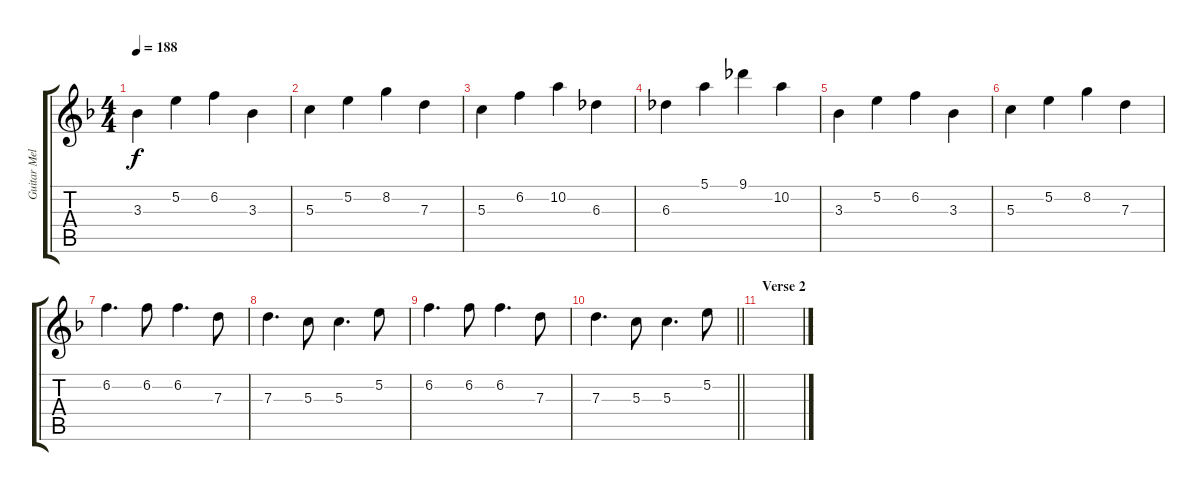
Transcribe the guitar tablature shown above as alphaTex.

\track ("Guitar Melodic" "Guitar Mel") {instrument distortionguitar}
\staff {score tabs}
\tuning (E4 B3 G3 D3 A2 E2) {hide}
\ts (4 4)
\tempo 188
\clef g2
\ks f
3.3.4{dy f} 5.2.4 6.2.4 3.3.4 |
5.3.4 5.2.4 8.2.4 7.3.4 |
5.3.4 6.2.4 10.2.4 6.3.4 |
6.3.4 5.1.4 9.1.4 10.2.4 |
3.3.4 5.2.4 6.2.4 3.3.4 |
5.3.4 5.2.4 8.2.4 7.3.4 |
6.2.4{d} 6.2.8 6.2.4{d} 7.3.8 |
7.3.4{d} 5.3.8 5.3.4{d} 5.2.8 |
6.2.4{d} 6.2.8 6.2.4{d} 7.3.8 |
\barLineRight lightlight
7.3.4{d} 5.3.8 5.3.4{d} 5.2.8 |
\section ("" "Verse 2")
